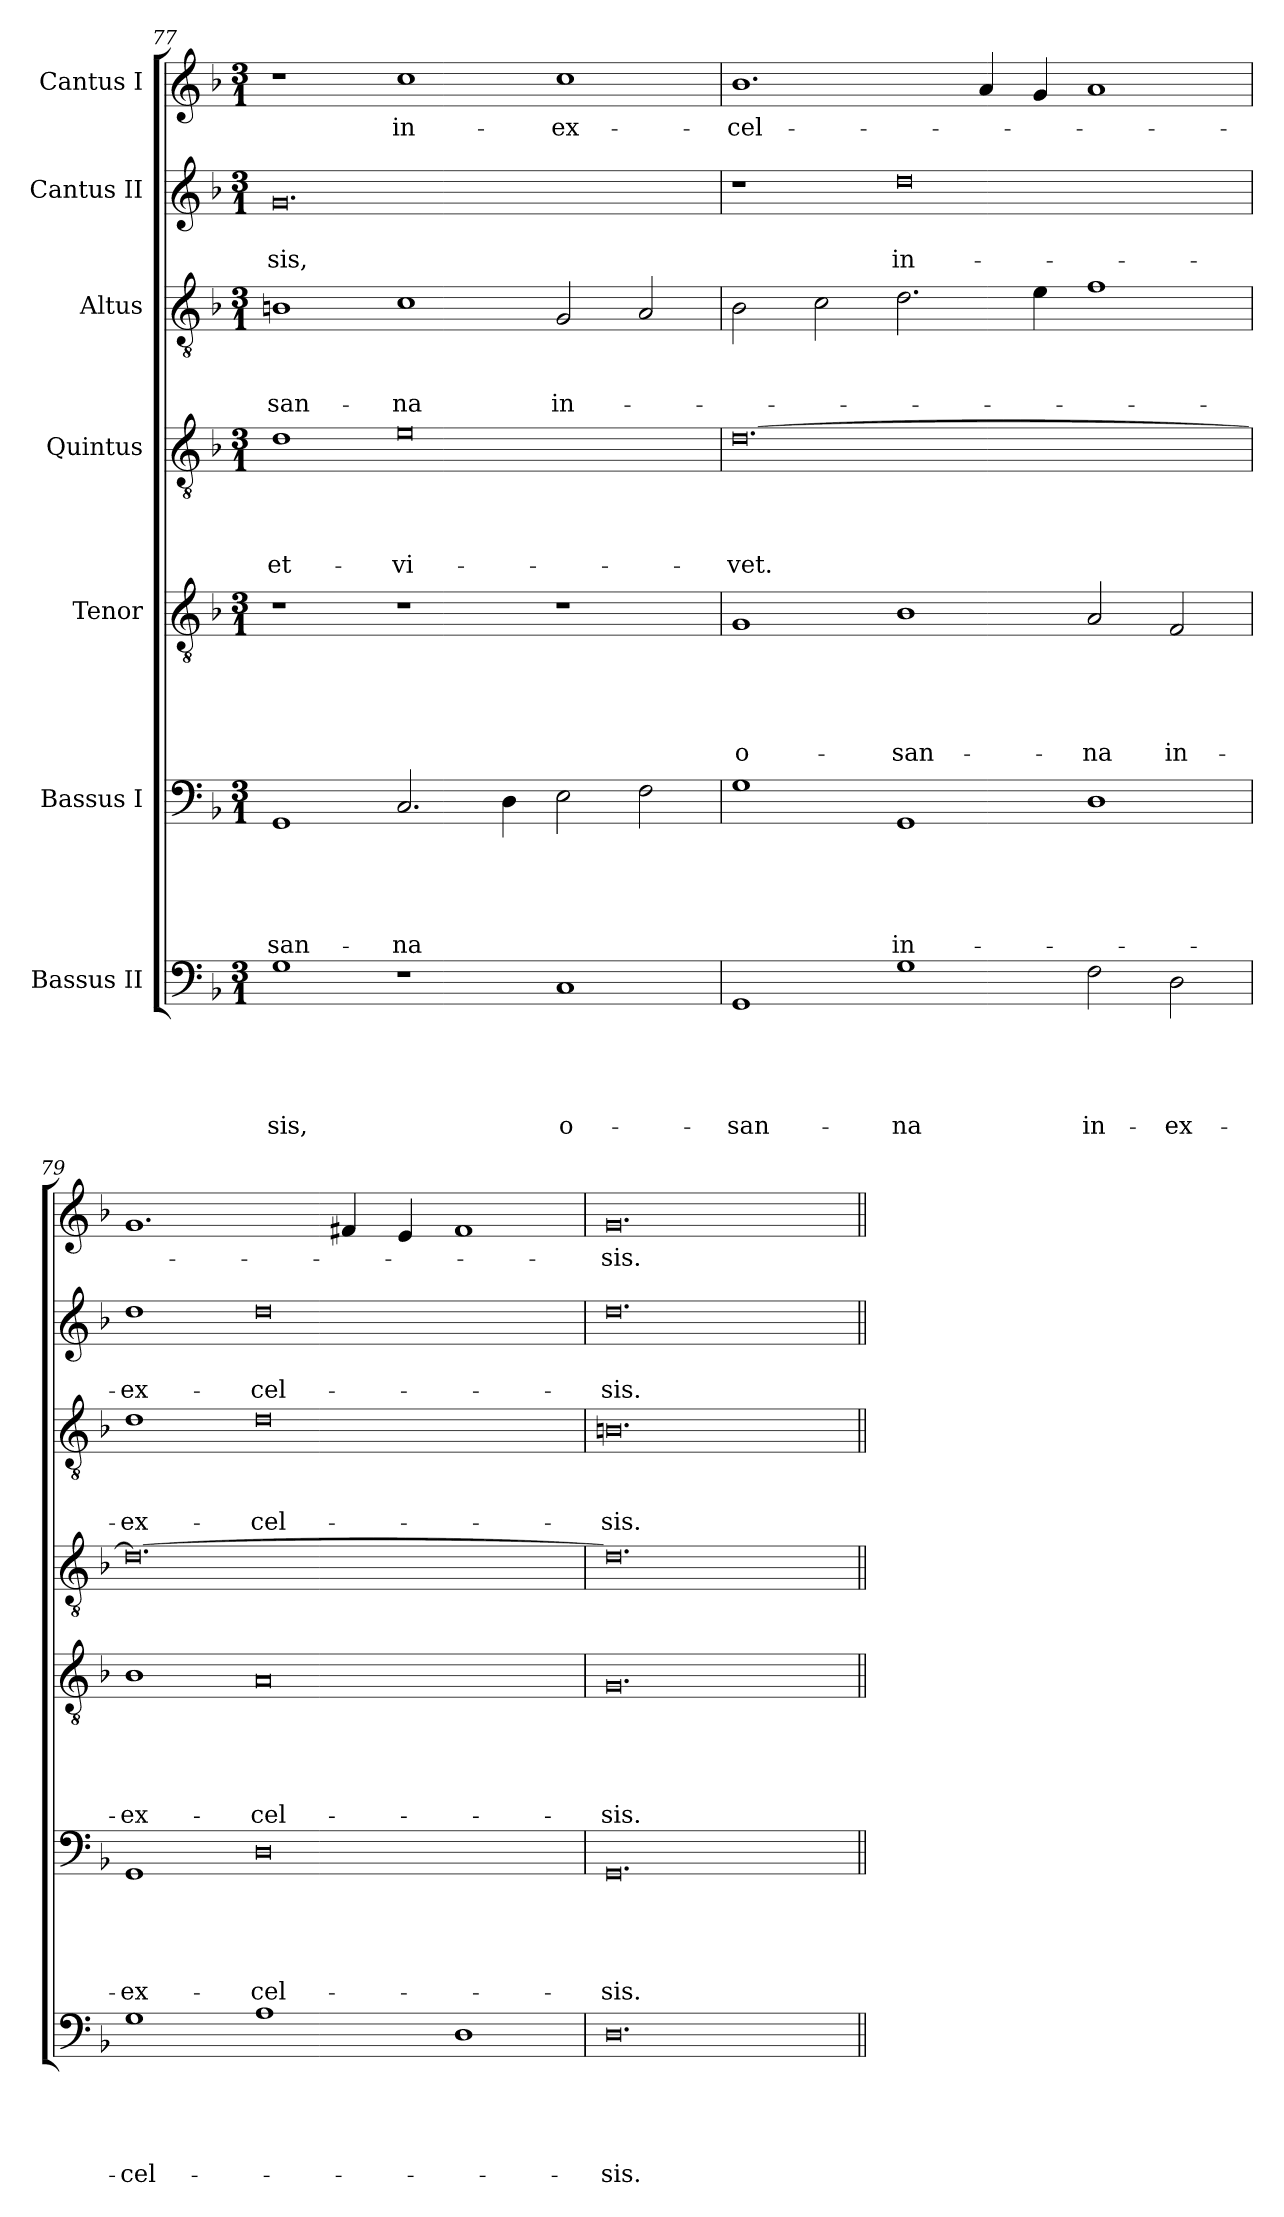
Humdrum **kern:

**kern	**text	**text	**text	**text	**text	**kern	**text	**text	**text	**text	**text	**kern	**text	**text	**text	**text	**text	**kern	**text	**text	**text	**text	**kern	**text	**text	**text	**kern	**text	**text	**kern	**text
*part7	*part7	*part7	*part7	*part7	*part7	*part6	*part6	*part6	*part6	*part6	*part6	*part5	*part5	*part5	*part5	*part5	*part5	*part4	*part4	*part4	*part4	*part4	*part3	*part3	*part3	*part3	*part2	*part2	*part2	*part1	*part1
*staff7	*staff7	*staff7	*staff7	*staff7	*staff7	*staff6	*staff6	*staff6	*staff6	*staff6	*staff6	*staff5	*staff5	*staff5	*staff5	*staff5	*staff5	*staff4	*staff4	*staff4	*staff4	*staff4	*staff3	*staff3	*staff3	*staff3	*staff2	*staff2	*staff2	*staff1	*staff1
*I"Bassus II	*	*	*	*	*	*I"Bassus I	*	*	*	*	*	*I"Tenor	*	*	*	*	*	*I"Quintus	*	*	*	*	*I"Altus	*	*	*	*I"Cantus II	*	*	*I"Cantus I	*
*clefF4	*	*	*	*	*	*clefF4	*	*	*	*	*	*clefGv2	*	*	*	*	*	*clefGv2	*	*	*	*	*clefGv2	*	*	*	*clefG2	*	*	*clefG2	*
*k[b-]	*	*	*	*	*	*k[b-]	*	*	*	*	*	*k[b-]	*	*	*	*	*	*k[b-]	*	*	*	*	*k[b-]	*	*	*	*k[b-]	*	*	*k[b-]	*
*M3/1	*	*	*	*	*	*M3/1	*	*	*	*	*	*M3/1	*	*	*	*	*	*M3/1	*	*	*	*	*M3/1	*	*	*	*M3/1	*	*	*M3/1	*
=77	=77	=77	=77	=77	=77	=77	=77	=77	=77	=77	=77	=77	=77	=77	=77	=77	=77	=77	=77	=77	=77	=77	=77	=77	=77	=77	=77	=77	=77	=77	=77
1G\	.	.	.	.	-sis,	1GG/	.	.	.	.	-san-	1r	.	.	.	.	.	1d\	.	.	.	et-	1Bn\	.	.	-san-	0.g/	.	-sis,	1r	.
1r	.	.	.	.	.	2.C/	.	.	.	.	-na	1r	.	.	.	.	.	0e\	.	.	.	vi-	1c\	.	.	-na	.	.	.	1cc\	in-
.	.	.	.	.	.	4D\	.	.	.	.	.	.	.	.	.	.	.	.	.	.	.	.	.	.	.	.	.	.	.	.	.
1C/	.	.	.	.	o-	2E\	.	.	.	.	.	1r	.	.	.	.	.	.	.	.	.	.	2G/	.	.	in-	.	.	.	1cc\	ex-
.	.	.	.	.	.	2F\	.	.	.	.	.	.	.	.	.	.	.	.	.	.	.	.	2A/	.	.	.	.	.	.	.	.
=78	=78	=78	=78	=78	=78	=78	=78	=78	=78	=78	=78	=78	=78	=78	=78	=78	=78	=78	=78	=78	=78	=78	=78	=78	=78	=78	=78	=78	=78	=78	=78
1GG/	.	.	.	.	-san-	1G\	.	.	.	.	.	1G/	.	.	.	.	o-	[0.d\	.	.	.	-vet.	2B-\	.	.	.	1r	.	.	1.b-\	-cel-
.	.	.	.	.	.	.	.	.	.	.	.	.	.	.	.	.	.	.	.	.	.	.	2c\	.	.	.	.	.	.	.	.
1G\	.	.	.	.	-na	1GG/	.	.	.	.	in-	1B-\	.	.	.	.	-san-	.	.	.	.	.	2.d\	.	.	.	0dd\	.	in-	.	.
.	.	.	.	.	.	.	.	.	.	.	.	.	.	.	.	.	.	.	.	.	.	.	.	.	.	.	.	.	.	4a/	.
.	.	.	.	.	.	.	.	.	.	.	.	.	.	.	.	.	.	.	.	.	.	.	4e\	.	.	.	.	.	.	4g/	.
2F\	.	.	.	.	in-	1D\	.	.	.	.	.	2A/	.	.	.	.	-na	.	.	.	.	.	1f/	.	.	.	.	.	.	1a/	.
2D\	.	.	.	.	ex-	.	.	.	.	.	.	2F/	.	.	.	.	in-	.	.	.	.	.	.	.	.	.	.	.	.	.	.
=79	=79	=79	=79	=79	=79	=79	=79	=79	=79	=79	=79	=79	=79	=79	=79	=79	=79	=79	=79	=79	=79	=79	=79	=79	=79	=79	=79	=79	=79	=79	=79
1G\	.	.	.	.	-cel-	1GG/	.	.	.	.	ex-	1B-\	.	.	.	.	ex-	0.d\_	.	.	.	.	1d\	.	.	ex-	1dd\	.	ex-	1.g/	.
1A\	.	.	.	.	.	0D\	.	.	.	.	-cel-	0A/	.	.	.	.	-cel-	.	.	.	.	.	0d\	.	.	-cel-	0dd\	.	-cel-	.	.
.	.	.	.	.	.	.	.	.	.	.	.	.	.	.	.	.	.	.	.	.	.	.	.	.	.	.	.	.	.	4f#X/	.
.	.	.	.	.	.	.	.	.	.	.	.	.	.	.	.	.	.	.	.	.	.	.	.	.	.	.	.	.	.	4e/	.
1D\	.	.	.	.	.	.	.	.	.	.	.	.	.	.	.	.	.	.	.	.	.	.	.	.	.	.	.	.	.	1f#/	.
=80	=80	=80	=80	=80	=80	=80	=80	=80	=80	=80	=80	=80	=80	=80	=80	=80	=80	=80	=80	=80	=80	=80	=80	=80	=80	=80	=80	=80	=80	=80	=80
0.D\	.	.	.	.	-sis.	0.GG/	.	.	.	.	-sis.	0.G/	.	.	.	.	-sis.	0.d\]	.	.	.	.	0.Bn\	.	.	-sis.	0.dd\	.	-sis.	0.g/	-sis.
=||	=||	=||	=||	=||	=||	=||	=||	=||	=||	=||	=||	=||	=||	=||	=||	=||	=||	=||	=||	=||	=||	=||	=||	=||	=||	=||	=||	=||	=||	=||	=||
*-	*-	*-	*-	*-	*-	*-	*-	*-	*-	*-	*-	*-	*-	*-	*-	*-	*-	*-	*-	*-	*-	*-	*-	*-	*-	*-	*-	*-	*-	*-	*-
